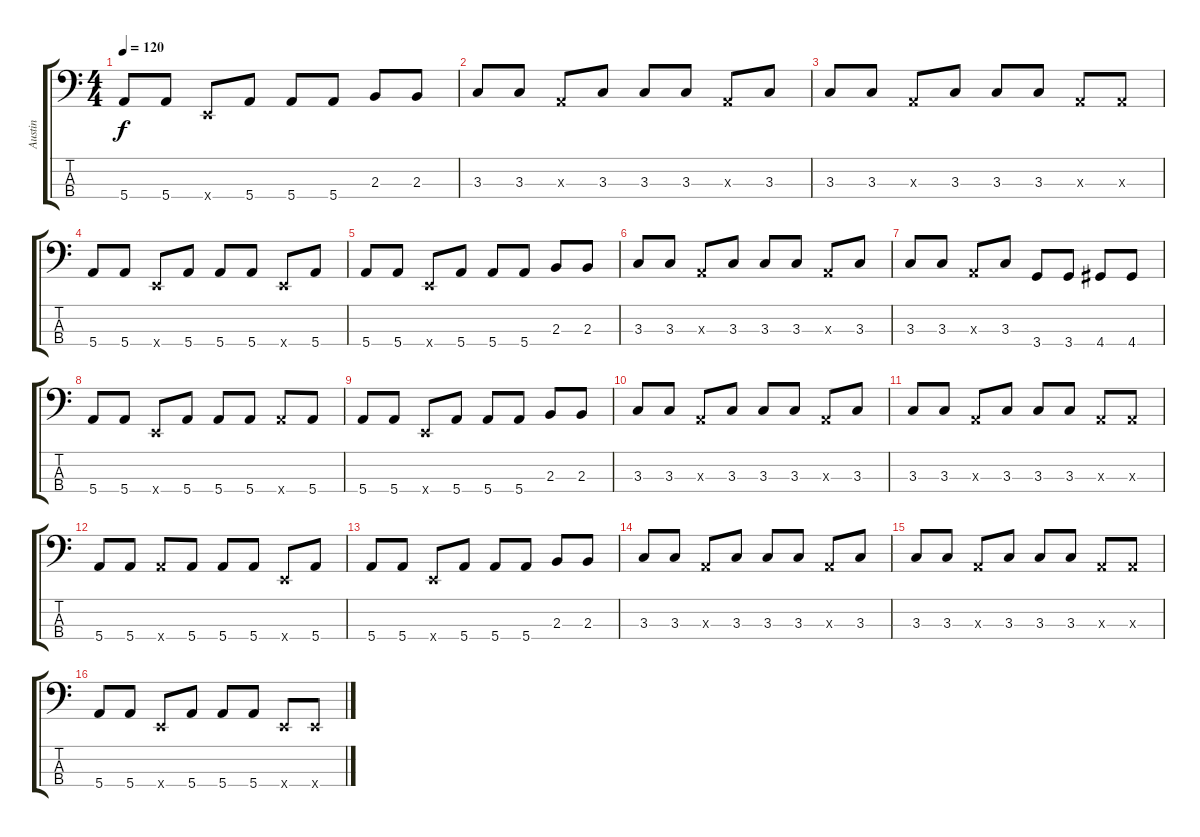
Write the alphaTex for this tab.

\track ("Austin" "Austin") {instrument electricbassfinger}
\staff {score tabs}
\tuning (G2 D2 A1 E1) {hide}
\ts (4 4)
\tempo 120
\clef f4
\ks c
5.4.8{dy f} 5.4.8 0.4{x}.8 5.4.8 5.4.8 5.4.8 2.3.8 2.3.8 |
3.3.8 3.3.8 0.3{x}.8 3.3.8 3.3.8 3.3.8 0.3{x}.8 3.3.8 |
3.3.8 3.3.8 0.3{x}.8 3.3.8 3.3.8 3.3.8 0.3{x}.8 0.3{x}.8 |
5.4.8 5.4.8 0.4{x}.8 5.4.8 5.4.8 5.4.8 0.4{x}.8 5.4.8 |
5.4.8 5.4.8 0.4{x}.8 5.4.8 5.4.8 5.4.8 2.3.8 2.3.8 |
3.3.8 3.3.8 0.3{x}.8 3.3.8 3.3.8 3.3.8 0.3{x}.8 3.3.8 |
3.3.8 3.3.8 0.3{x}.8 3.3.8 3.4.8 3.4.8 4.4.8 4.4.8 |
5.4.8 5.4.8 0.4{x}.8 5.4.8 5.4.8 5.4.8 5.4{x}.8 5.4.8 |
5.4.8 5.4.8 0.4{x}.8 5.4.8 5.4.8 5.4.8 2.3.8 2.3.8 |
3.3.8 3.3.8 0.3{x}.8 3.3.8 3.3.8 3.3.8 0.3{x}.8 3.3.8 |
3.3.8 3.3.8 0.3{x}.8 3.3.8 3.3.8 3.3.8 0.3{x}.8 0.3{x}.8 |
5.4.8 5.4.8 5.4{x}.8 5.4.8 5.4.8 5.4.8 0.4{x}.8 5.4.8 |
5.4.8 5.4.8 0.4{x}.8 5.4.8 5.4.8 5.4.8 2.3.8 2.3.8 |
3.3.8 3.3.8 0.3{x}.8 3.3.8 3.3.8 3.3.8 0.3{x}.8 3.3.8 |
3.3.8 3.3.8 0.3{x}.8 3.3.8 3.3.8 3.3.8 0.3{x}.8 0.3{x}.8 |
5.4.8 5.4.8 0.4{x}.8 5.4.8 5.4.8 5.4.8 0.4{x}.8 0.4{x}.8
